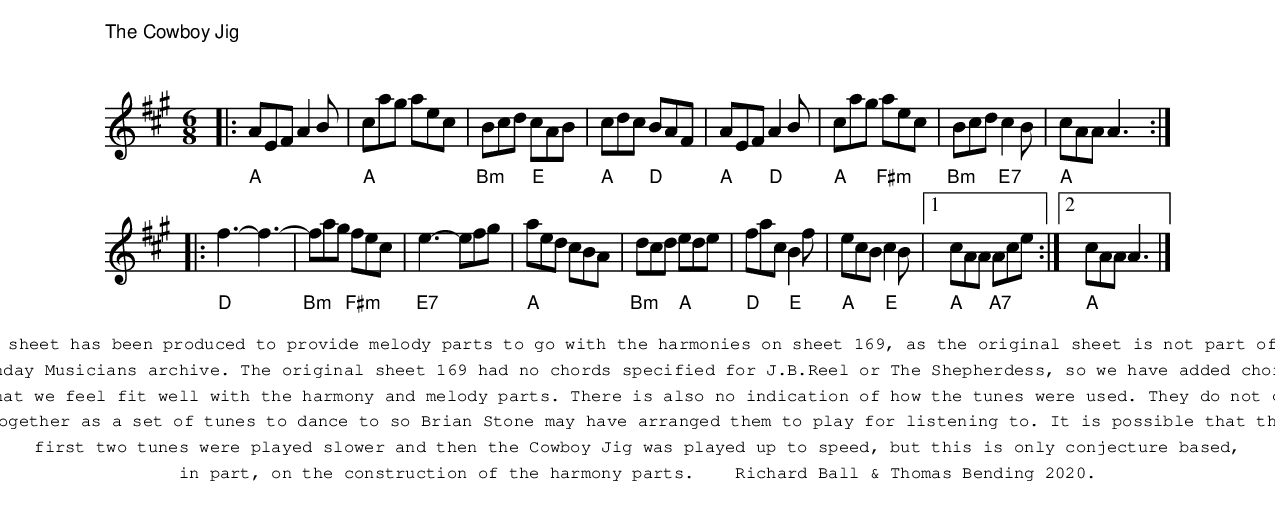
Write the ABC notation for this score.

X:1
T:The Cowboy Jig
C:
M:6/8
L:1/8
K:Amaj
V:1 gchord=down
|:"A"AEF A2B | "A"cag aec | "Bm"Bcd "E"cAB | "A"cdc "D"BAF | "A"AEF "D"A2B | "A"cag "F#m"aec | "Bm"Bcd "E7"c2B | "A"cAA A3 :|
|:"D"f3-f3- | "Bm"fag "F#m"fec | "E7"e3- efg | "A"aed cBA | "Bm"dcd "A"ede | "D"fac "E"B2f | "A"ecB "E"c2B |[1 "A"cAA "A7"Ace :|2"A"cAA A3 |]
